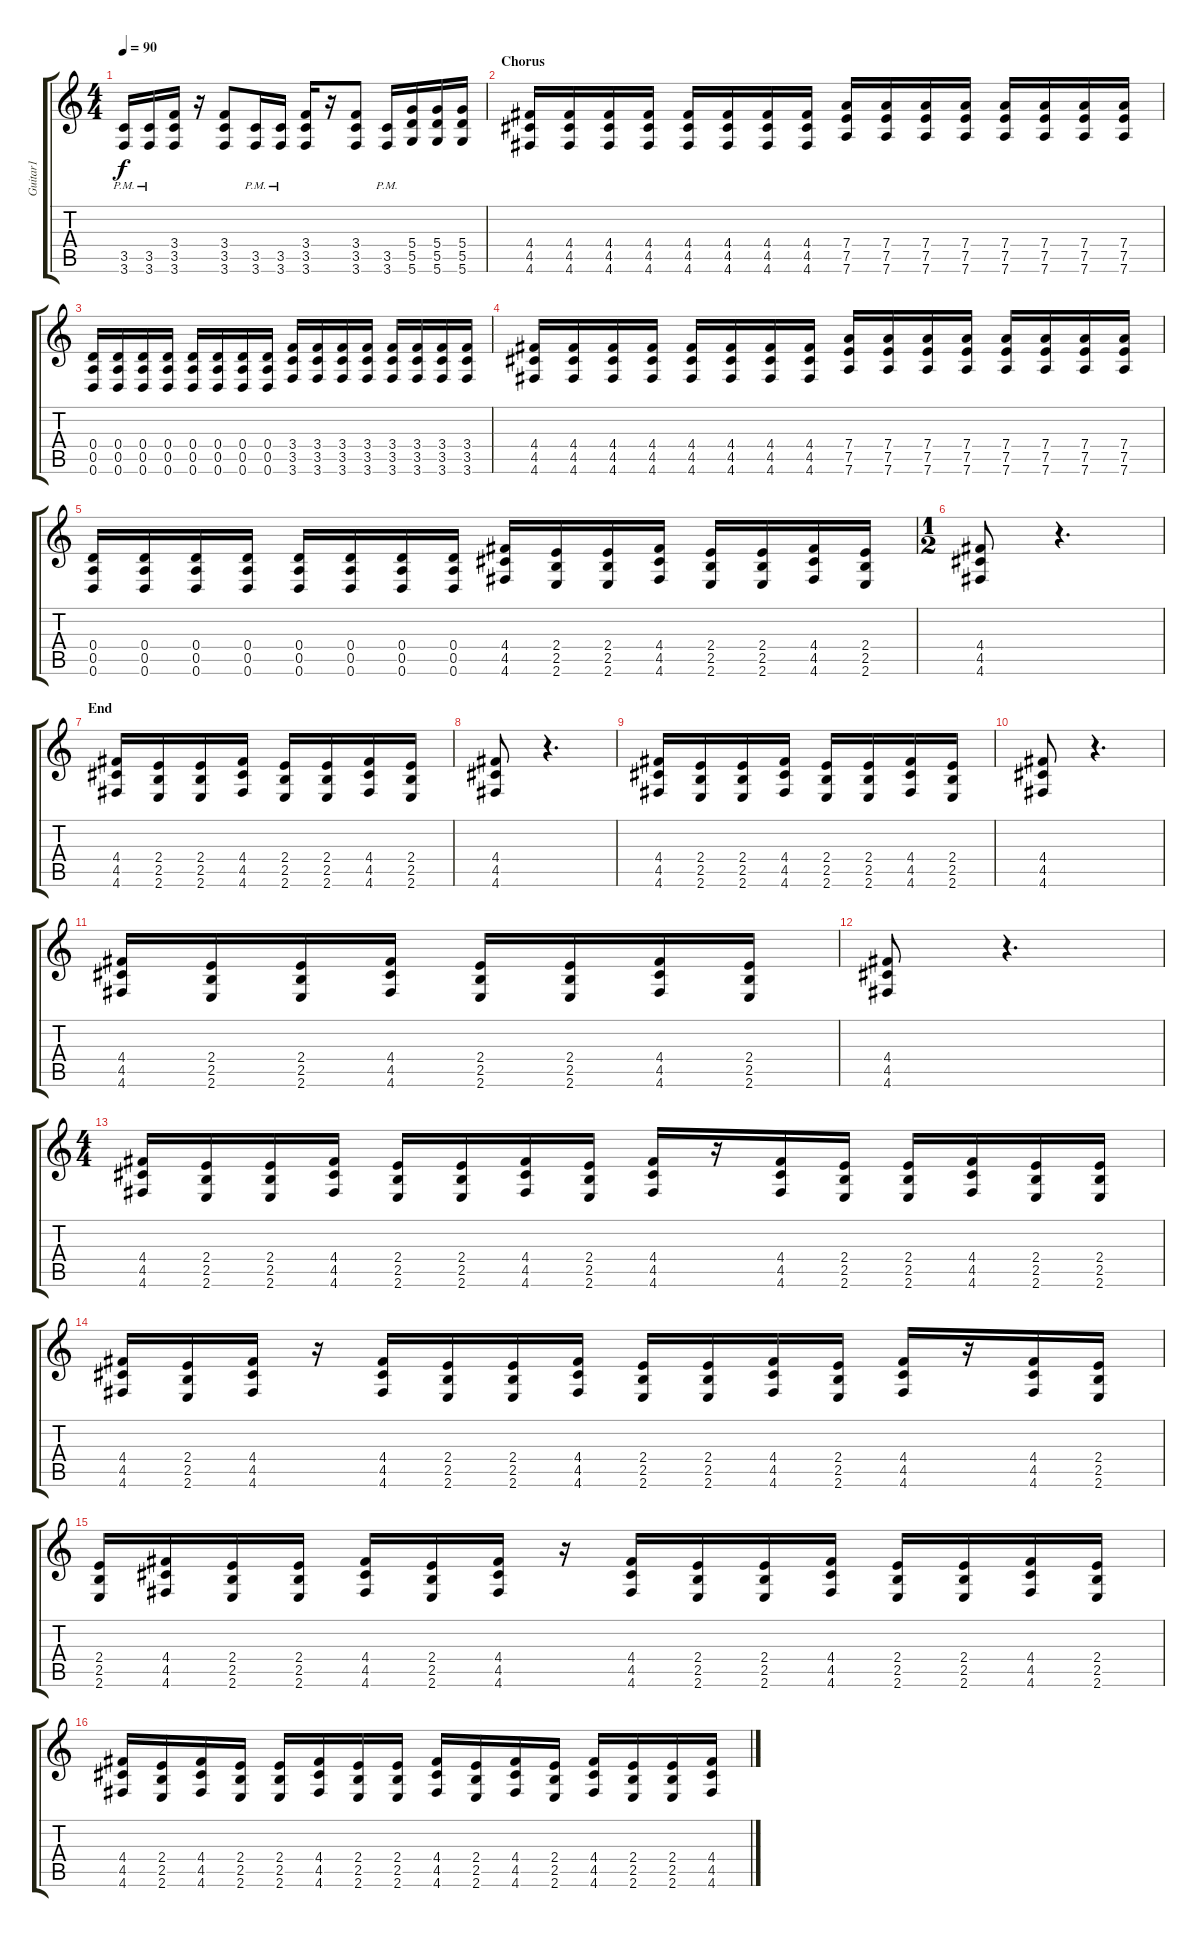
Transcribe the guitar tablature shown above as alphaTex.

\track ("Guitar1" "Guitar1") {instrument distortionguitar}
\staff {score tabs}
\tuning (E4 B3 G3 D3 A2 D2) {hide}
\ts (4 4)
\tempo 90
\clef g2
\ks c
(3.5{pm} 3.6{pm}).16{dy f} (3.5{pm} 3.6{pm}).16 (3.4 3.5 3.6).16 r.16 (3.4 3.5 3.6).8 (3.5{pm} 3.6{pm}).16 (3.5{pm} 3.6{pm}).16 (3.4 3.5 3.6).16 r.16 (3.4 3.5 3.6).8 (3.5{pm} 3.6{pm}).16 (5.4 5.5 5.6).16 (5.4 5.5 5.6).16 (5.4 5.5 5.6).16 |
\section ("" "Chorus")
(4.4 4.5 4.6).16 (4.4 4.5 4.6).16 (4.4 4.5 4.6).16 (4.4 4.5 4.6).16 (4.4 4.5 4.6).16 (4.4 4.5 4.6).16 (4.4 4.5 4.6).16 (4.4 4.5 4.6).16 (7.4 7.5 7.6).16 (7.4 7.5 7.6).16 (7.4 7.5 7.6).16 (7.4 7.5 7.6).16 (7.4 7.5 7.6).16 (7.4 7.5 7.6).16 (7.4 7.5 7.6).16 (7.4 7.5 7.6).16 |
(0.4 0.5 0.6).16 (0.4 0.5 0.6).16 (0.4 0.5 0.6).16 (0.4 0.5 0.6).16 (0.4 0.5 0.6).16 (0.4 0.5 0.6).16 (0.4 0.5 0.6).16 (0.4 0.5 0.6).16 (3.4 3.5 3.6).16 (3.4 3.5 3.6).16 (3.4 3.5 3.6).16 (3.4 3.5 3.6).16 (3.4 3.5 3.6).16 (3.4 3.5 3.6).16 (3.4 3.5 3.6).16 (3.4 3.5 3.6).16 |
(4.4 4.5 4.6).16 (4.4 4.5 4.6).16 (4.4 4.5 4.6).16 (4.4 4.5 4.6).16 (4.4 4.5 4.6).16 (4.4 4.5 4.6).16 (4.4 4.5 4.6).16 (4.4 4.5 4.6).16 (7.4 7.5 7.6).16 (7.4 7.5 7.6).16 (7.4 7.5 7.6).16 (7.4 7.5 7.6).16 (7.4 7.5 7.6).16 (7.4 7.5 7.6).16 (7.4 7.5 7.6).16 (7.4 7.5 7.6).16 |
(0.4 0.5 0.6).16 (0.4 0.5 0.6).16 (0.4 0.5 0.6).16 (0.4 0.5 0.6).16 (0.4 0.5 0.6).16 (0.4 0.5 0.6).16 (0.4 0.5 0.6).16 (0.4 0.5 0.6).16 (4.4 4.5 4.6).16 (2.4 2.5 2.6).16 (2.4 2.5 2.6).16 (4.4 4.5 4.6).16 (2.4 2.5 2.6).16 (2.4 2.5 2.6).16 (4.4 4.5 4.6).16 (2.4 2.5 2.6).16 |
\ts (1 2)
(4.4 4.5 4.6).8 r.4{d} |
\section ("" "End")
(4.4 4.5 4.6).16 (2.4 2.5 2.6).16 (2.4 2.5 2.6).16 (4.4 4.5 4.6).16 (2.4 2.5 2.6).16 (2.4 2.5 2.6).16 (4.4 4.5 4.6).16 (2.4 2.5 2.6).16 |
(4.4 4.5 4.6).8 r.4{d} |
(4.4 4.5 4.6).16 (2.4 2.5 2.6).16 (2.4 2.5 2.6).16 (4.4 4.5 4.6).16 (2.4 2.5 2.6).16 (2.4 2.5 2.6).16 (4.4 4.5 4.6).16 (2.4 2.5 2.6).16 |
(4.4 4.5 4.6).8 r.4{d} |
(4.4 4.5 4.6).16 (2.4 2.5 2.6).16 (2.4 2.5 2.6).16 (4.4 4.5 4.6).16 (2.4 2.5 2.6).16 (2.4 2.5 2.6).16 (4.4 4.5 4.6).16 (2.4 2.5 2.6).16 |
(4.4 4.5 4.6).8 r.4{d} |
\ts (4 4)
(4.4 4.5 4.6).16 (2.4 2.5 2.6).16 (2.4 2.5 2.6).16 (4.4 4.5 4.6).16 (2.4 2.5 2.6).16 (2.4 2.5 2.6).16 (4.4 4.5 4.6).16 (2.4 2.5 2.6).16 (4.4 4.5 4.6).16 r.16 (4.4 4.5 4.6).16 (2.4 2.5 2.6).16 (2.4 2.5 2.6).16 (4.4 4.5 4.6).16 (2.4 2.5 2.6).16 (2.4 2.5 2.6).16 |
(4.4 4.5 4.6).16 (2.4 2.5 2.6).16 (4.4 4.5 4.6).16 r.16 (4.4 4.5 4.6).16 (2.4 2.5 2.6).16 (2.4 2.5 2.6).16 (4.4 4.5 4.6).16 (2.4 2.5 2.6).16 (2.4 2.5 2.6).16 (4.4 4.5 4.6).16 (2.4 2.5 2.6).16 (4.4 4.5 4.6).16 r.16 (4.4 4.5 4.6).16 (2.4 2.5 2.6).16 |
(2.4 2.5 2.6).16 (4.4 4.5 4.6).16 (2.4 2.5 2.6).16 (2.4 2.5 2.6).16 (4.4 4.5 4.6).16 (2.4 2.5 2.6).16 (4.4 4.5 4.6).16 r.16 (4.4 4.5 4.6).16 (2.4 2.5 2.6).16 (2.4 2.5 2.6).16 (4.4 4.5 4.6).16 (2.4 2.5 2.6).16 (2.4 2.5 2.6).16 (4.4 4.5 4.6).16 (2.4 2.5 2.6).16 |
(4.4 4.5 4.6).16 (2.4 2.5 2.6).16 (4.4 4.5 4.6).16 (2.4 2.5 2.6).16 (2.4 2.5 2.6).16 (4.4 4.5 4.6).16 (2.4 2.5 2.6).16 (2.4 2.5 2.6).16 (4.4 4.5 4.6).16 (2.4 2.5 2.6).16 (4.4 4.5 4.6).16 (2.4 2.5 2.6).16 (4.4 4.5 4.6).16 (2.4 2.5 2.6).16 (2.4 2.5 2.6).16 (4.4 4.5 4.6).16
